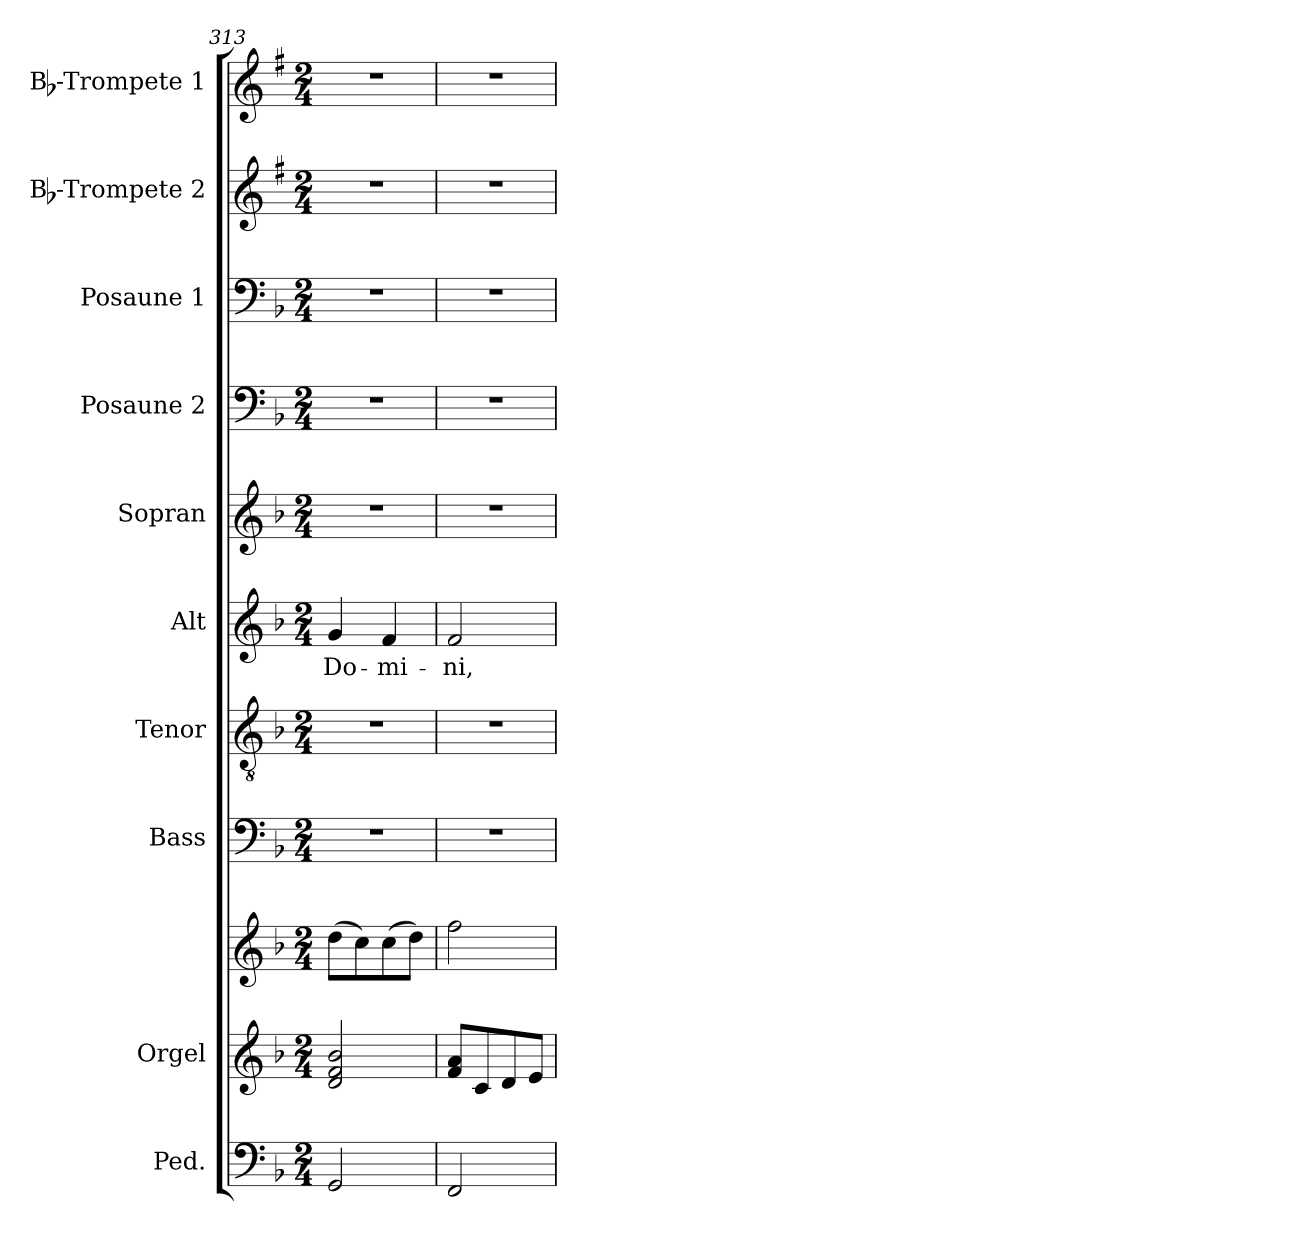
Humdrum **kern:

**kern	**kern	**kern	**kern	**kern	**kern	**text	**kern	**kern	**kern	**kern	**kern
*part10	*part9	*part9	*part8	*part7	*part6	*part6	*part5	*part4	*part3	*part2	*part1
*staff11	*staff10	*staff9	*staff8	*staff7	*staff6	*staff6	*staff5	*staff4	*staff3	*staff2	*staff1
*I"Ped.	*I"Orgel	*	*I"Bass	*I"Tenor	*I"Alt	*	*I"Sopran	*I"Posaune 2	*I"Posaune 1	*I"Bb-Trompete 2	*I"Bb-Trompete 1
*	*I'Org.	*	*I'B.	*I'T.	*I'A.	*	*I'S.	*I'Pos. 2	*I'Pos. 1	*I'Bb Trp. 2	*I'Bb Trp. 1
*clefF4	*clefG2	*clefG2	*clefF4	*clefGv2	*clefG2	*	*clefG2	*clefF4	*clefF4	*clefG2	*clefG2
*ITrd7c12	*	*	*	*	*	*	*	*	*	*ITrd1c2	*ITrd1c2
*k[b-]	*k[b-]	*k[b-]	*k[b-]	*k[b-]	*k[b-]	*	*k[b-]	*k[b-]	*k[b-]	*k[b-]	*k[b-]
*F:	*F:	*F:	*F:	*F:	*F:	*	*F:	*F:	*F:	*F:	*F:
*M2/4	*M2/4	*M2/4	*M2/4	*M2/4	*M2/4	*	*M2/4	*M2/4	*M2/4	*M2/4	*M2/4
=313	=313	=313	=313	=313	=313	=313	=313	=313	=313	=313	=313
!	!	!	!	!	!	!LO:LY:b	!	!	!	!	!
2GGG/	2d/ 2f/ 2b-/	(>8dd\L	2r	2r	4g/	Do-	2r	2r	2r	2r	2r
.	.	8cc\)	.	.	.	.	.	.	.	.	.
!	!	!	!	!	!	!LO:LY:b	!	!	!	!	!
.	.	(>8cc\	.	.	4f/	-mi-	.	.	.	.	.
.	.	8dd\J)	.	.	.	.	.	.	.	.	.
=314	=314	=314	=314	=314	=314	=314	=314	=314	=314	=314	=314
!	!	!	!	!	!	!LO:LY:b	!	!	!	!	!
2FFF/	8f/ 8a/L	2ff\	2r	2r	2f/	-ni,	2r	2r	2r	2r	2r
.	8c/	.	.	.	.	.	.	.	.	.	.
.	8d/	.	.	.	.	.	.	.	.	.	.
.	8e/J	.	.	.	.	.	.	.	.	.	.
=	=	=	=	=	=	=	=	=	=	=	=
*-	*-	*-	*-	*-	*-	*-	*-	*-	*-	*-	*-
